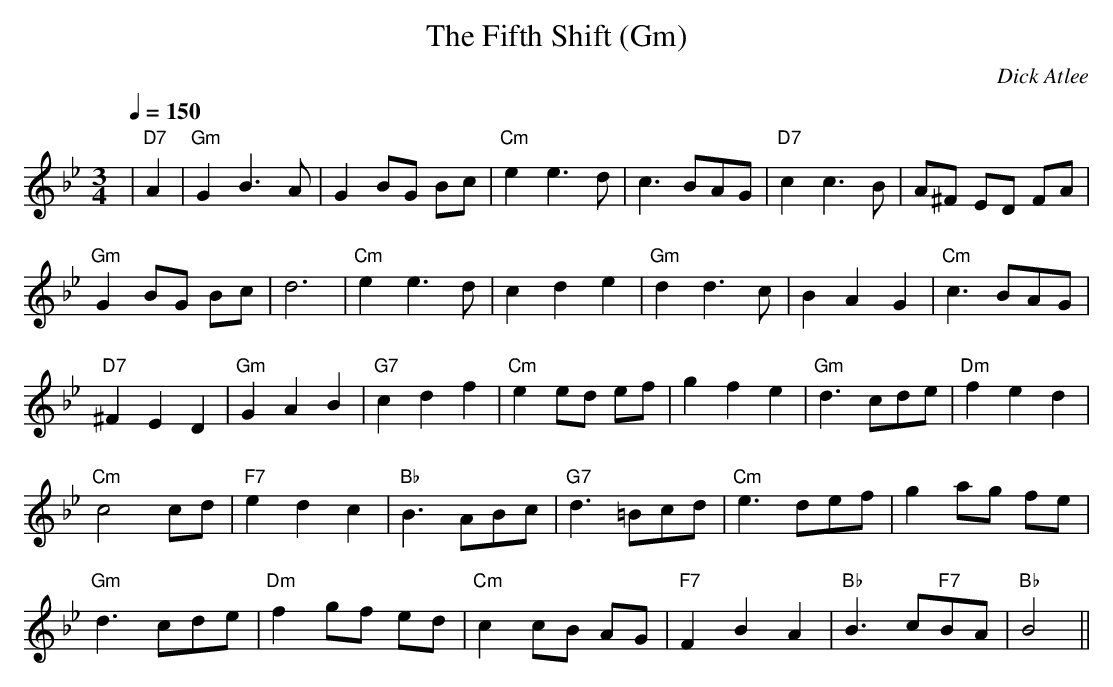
X:1
T:The Fifth Shift (Gm)
M:3/4
L:1/8
Q:1/4=150
C:Dick Atlee
K:Gm
| "D7" A2 | "Gm" G2 B3 A | G2 BG Bc | "Cm" e2 e3 d |
c3 BAG | "D7" c2 c3 B | A^F ED FA | !
"Gm" G2 BG Bc | d6 | "Cm" e2 e3 d | c2 d2 e2 |
"Gm" d2 d3 c | B2 A2 G2 | "Cm" c3 BAG | !
"D7" ^F2 E2 D2 | "Gm" G2 A2 B2 | "G7" c2 d2 f2 |
"Cm" e2 ed ef | g2 f2 e2 | "Gm" d3 cde | "Dm" f2 e2 d2 | !
"Cm" c4 cd | "F7" e2 d2 c2 | "Bb" B3 ABc |
 "G7" d3 =Bcd | "Cm" e3 def | g2 ag fe | !
"Gm" d3 cde | "Dm" f2 gf ed | "Cm" c2 cB AG |
"F7" F2 B2 A2 | "Bb" B3 c"F7"BA | "Bb" B4 ||
